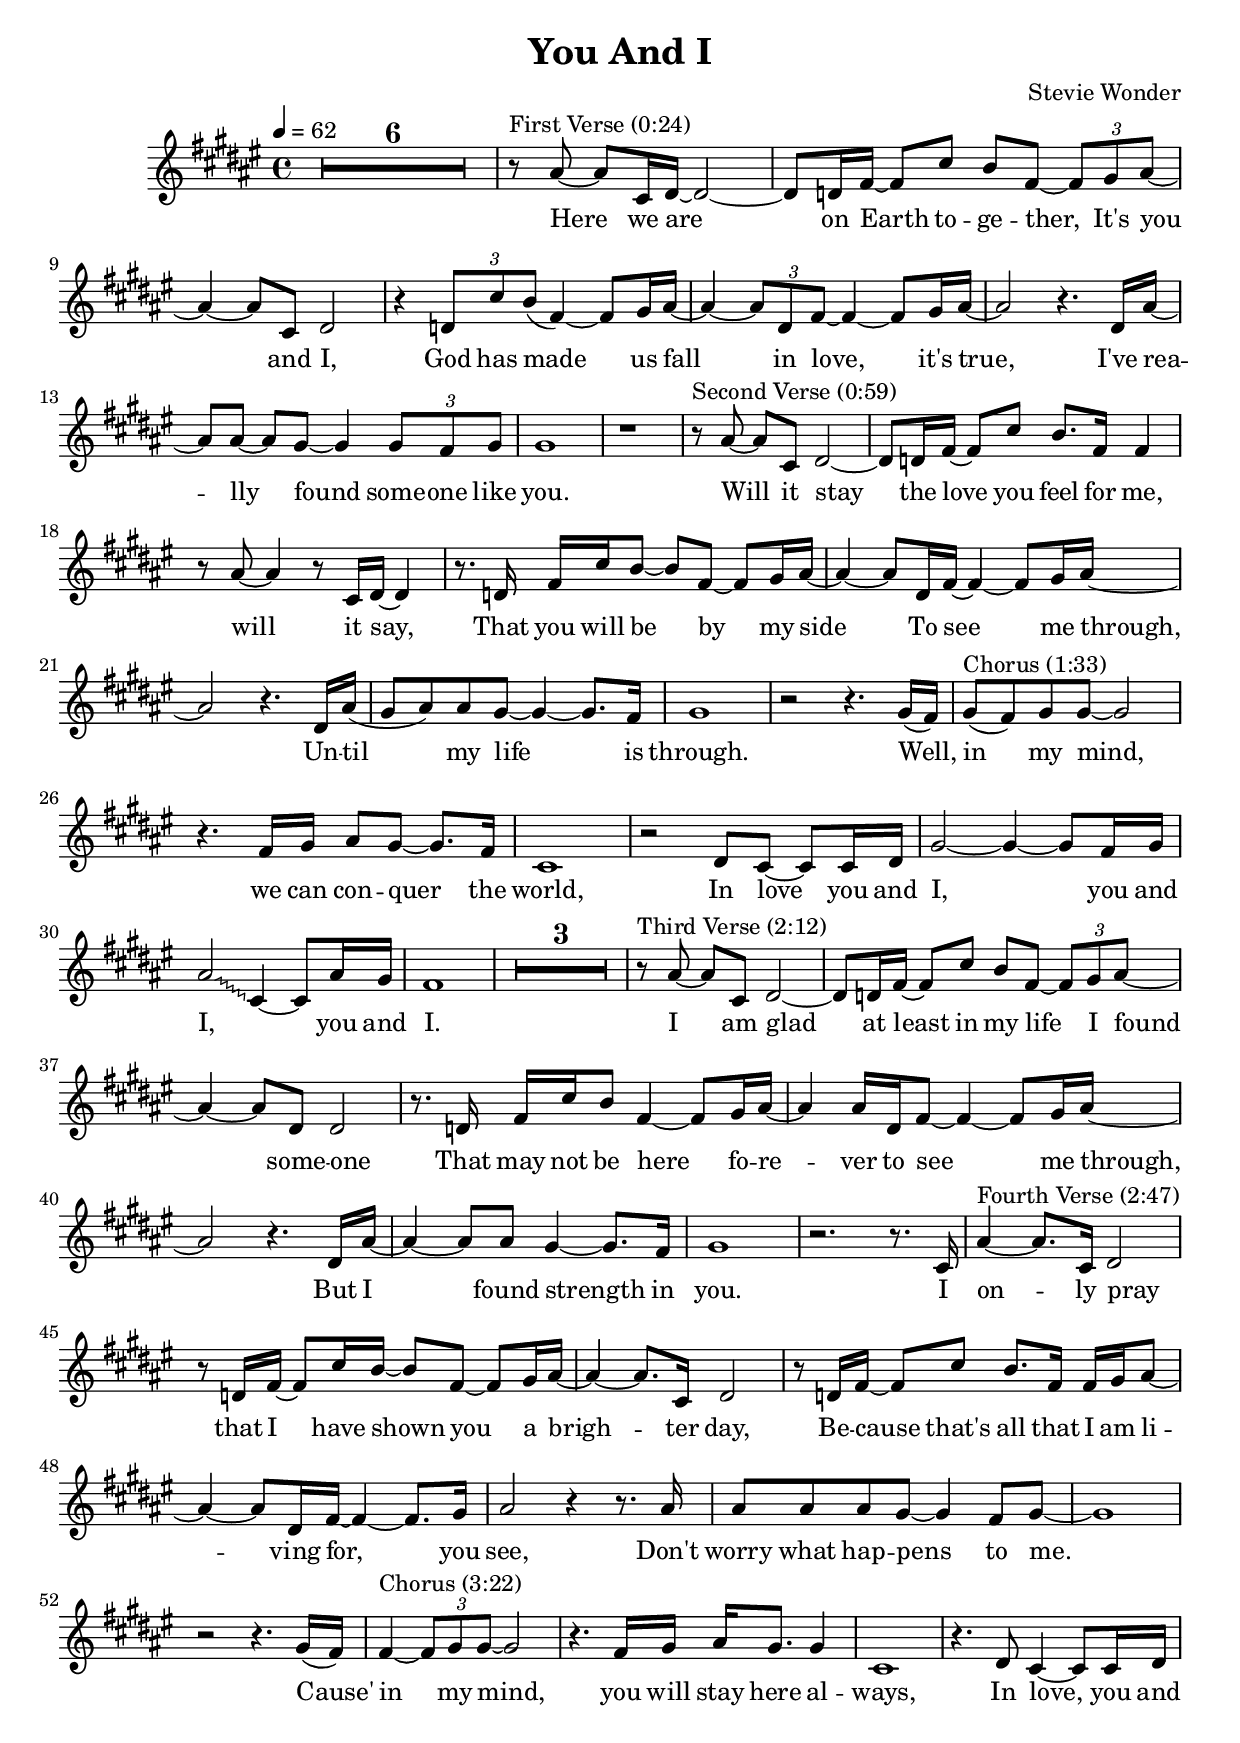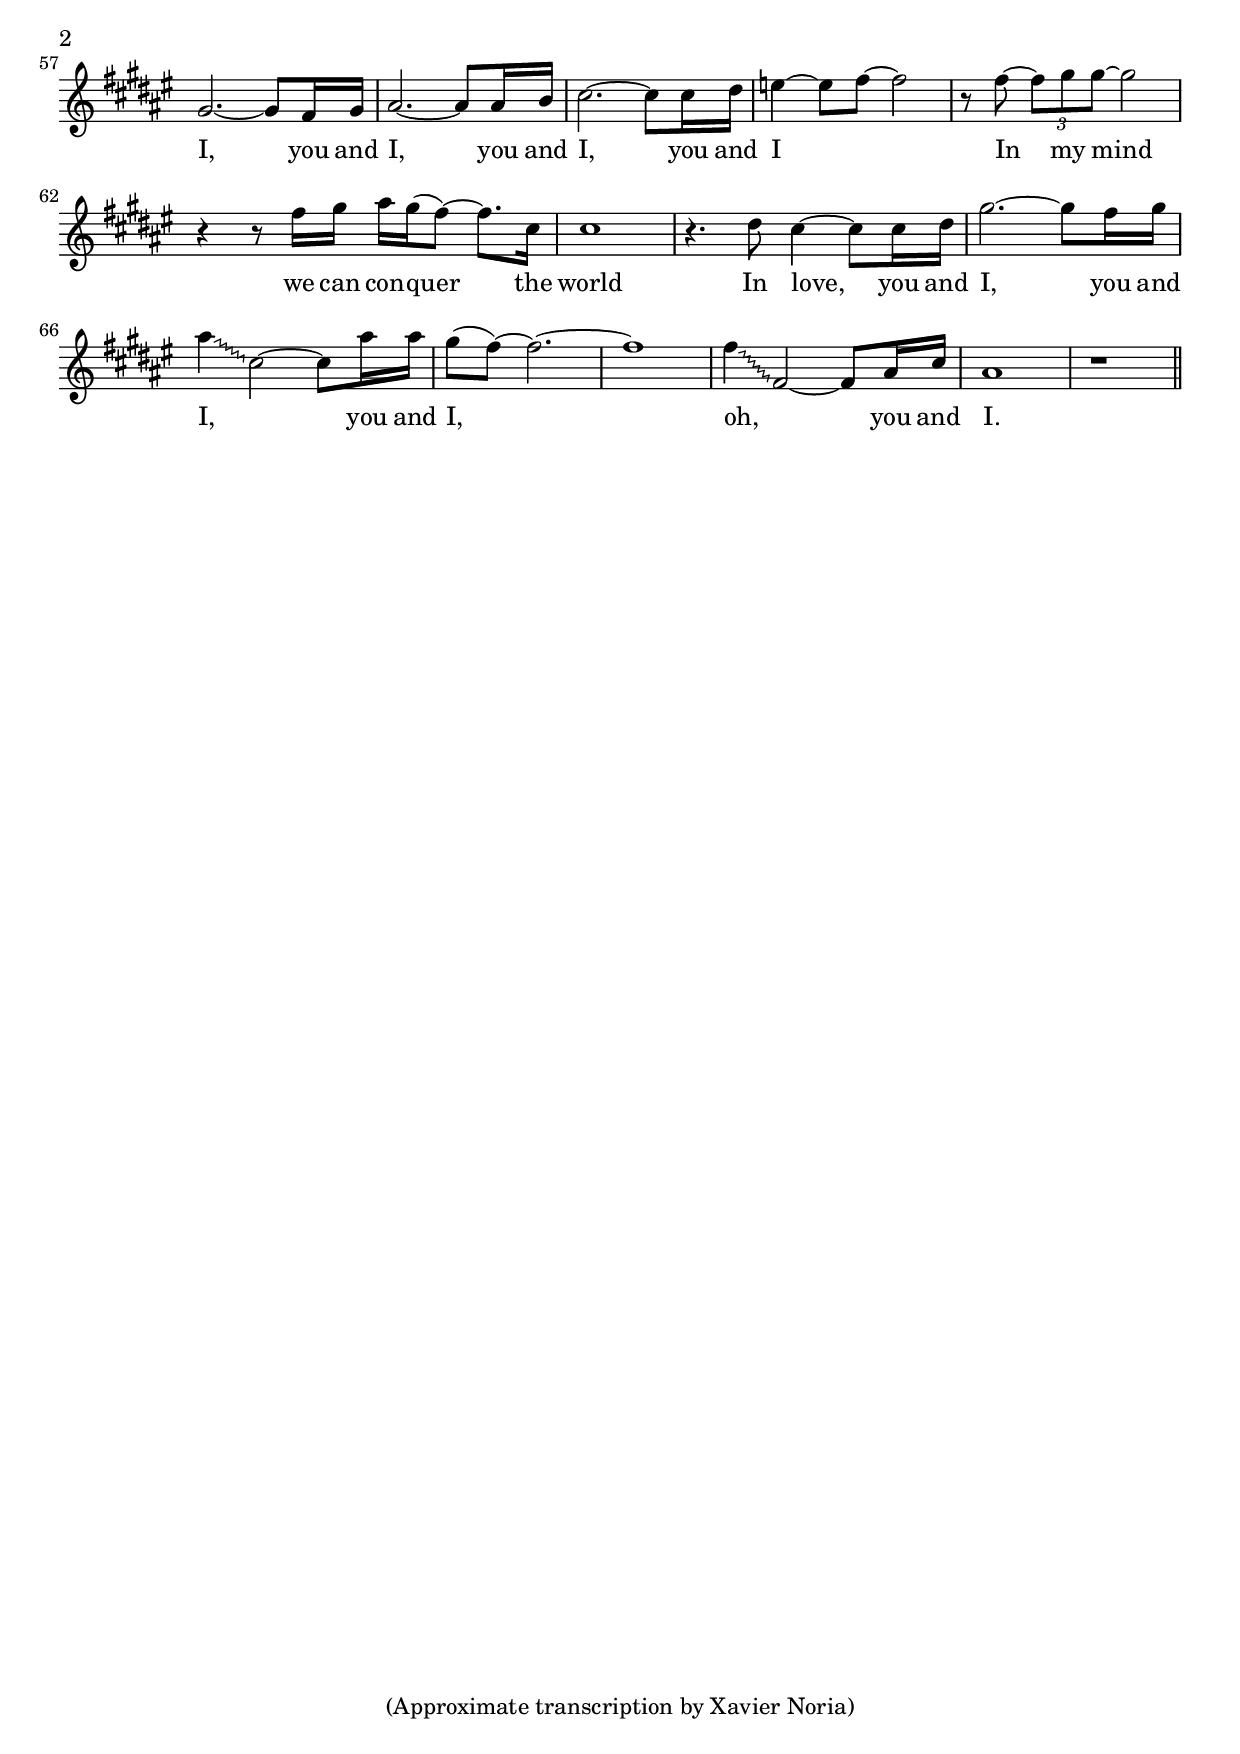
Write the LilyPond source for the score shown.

\version "2.16.1"

\include "english.ly"

\header {
  title    = "You And I"
  composer = "Stevie Wonder"
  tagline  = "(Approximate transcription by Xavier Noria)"
}

melody = \relative c'' {
  \clef treble
  \key fs \major
  \time 4/4
  \tempo 4 = 62

  \compressFullBarRests
  \override MultiMeasureRest #'expand-limit = #2
  \override Glissando #'style = #'zigzag


  % --- Introduction -----------------------------------------------------------

  % 1 ~ 0:00
  R1*6 |


  % --- First Verse ------------------------------------------------------------

  % 7 ~ 0:24
  r8^"First Verse (0:24)" as ~ as cs,16  ds16 ~ ds2 ~ |

  % 8 ~ 0:28
  ds8 d16 fs ~ fs8 cs' b fs ~ \times 2/3 { fs gs as ~ } |

  % 9 ~ 0:32
  as4 ~ as8 cs,8 ds2 ~ |

  % 10 ~ 0:35
  r4 \times 2/3 { d8 cs' b( } fs4) ~ fs8 gs16 as ~ |

  % 11 ~ 0:39
  as4 ~ \times 2/3 { as8 ds, fs ~ } fs4 ~ fs8 gs16 as ~ |

  % 12 ~ 0:43
  as2 r4. ds,16 as' ~ |

  % 13 ~ 0:47
  as8[ as] ~ as gs ~ gs4 \times 2/3 { gs8 fs gs } |

  % 14 ~ 0:51
  gs1 |

  % 15 ~ 0:55
  r1 |


  % --- Second Verse -----------------------------------------------------------

  % 16 ~ 0:59
  r8^"Second Verse (0:59)" as8 ~ as[ cs,] ds2 ~ |

  % 17 ~ 1:03
  ds8 d16 fs ~ fs8 cs' b8. fs16 fs4 |

  % 18 ~ 1:06
  r8 as ~ as4 r8 cs,16 ds ~ ds4 ~ |

  % 19 ~ 1:10
  r8. d16 fs cs' b8 ~ b8 fs ~ fs8 gs16 as ~ |

  % 20 ~ 1:14
  as4 ~ as8 ds,16 fs ~ fs4 ~ fs8 gs16 as ~ |

  % 21 ~ 1:18
  as2 r4. ds,16 as'( |

  % 22 ~ 1:22
  gs8 as8) as gs ~ gs4 ~ gs8. fs16  |

  % 23 ~ 1:26
  gs1 |

  % 24 ~ 1:30
  r2 r4. gs16( fs) |


  % --- Chrorus ----------------------------------------------------------------

  % 25 ~ 1:33
  gs8(^"Chorus (1:33)" fs8) gs8 gs ~ gs2 |

  % 26 ~ 1:37
  r4. fs16 gs as8 gs8 ~ gs8. fs16 |

  % 27 ~ 1:41
  cs1 |

  % 28 ~ 1:45
  r2 ds8 cs ~ cs cs16 ds |

  % 29 ~ 1:49
  gs2 ~ gs4 ~ gs8 fs16 gs16 |

  % 30 ~ 1:53
  as2 \glissando cs,4 ~ cs8 as'16 gs16 |

  % 31 ~ 1:57
  fs1 |


  % --- Bridge -----------------------------------------------------------------

  % 32 ~ 2:00
  R1*3


  % --- Third Verse ------------------------------------------------------------

  % 35 ~ 2:12
  r8^"Third Verse (2:12)" as ~ as[ cs,] ds2 ~ |

  % 36 ~ 2:16
  ds8 d16 fs ~ fs8 cs' b fs ~ \times 2/3 { fs gs as ~ } |

  % 37 ~ 2:20
  as4 ~ as8 ds,8 ds2 ~ |

  % 38 ~ 2:24
  r8. d16 fs cs' b8 fs4 ~ fs8 gs16 as ~ |

  % 39 ~ 2:28
  as4 as16 ds,16 fs8 ~ fs4 ~ fs8 gs16 as ~ |

  % 40 ~ 2:3
  as2 r4. ds,16 as' ~ |

  % 41 ~ 2:35
  as4 ~ as8 as gs4 ~ gs8. fs16 |

  % 42 ~ 2:39
  gs1 |

  % 43 ~ 2:43
  r2. r8. cs,16 |


  % --- Fourth Verse -----------------------------------------------------------

  % 44 ~ 2:47
  as'4^"Fourth Verse (2:47)" ~ as8.[ cs,16] ds2 ~ |

  % 45 ~ 2:51
  r8 d16[ fs] ~ fs8 cs'16 b ~ b8 fs ~ fs gs16 as ~ |

  % 46 ~ 2:55
  as4 ~ as8. cs,16 ds2 |

  % 47 ~ 2:59
  r8 d16[ fs] ~ fs8 cs' b8. fs16 fs gs as8 ~ |

  % 48 ~ 3:02
  as4 ~ as8 ds,16 fs ~ fs4 ~ fs8. gs16 |

  % 49 ~ 3:06
  as2 r4 r8. as16 |

  % 50 ~ 3:10
  as8 as as gs ~ gs4 fs8 gs ~ |

  % 51 ~ 3:14
  gs1 |

  % 52 ~ 3:18
  r2 r4. gs16( fs) |


  % --- Chorus -----------------------------------------------------------------

  % 53 ~ 3:22
  fs4^"Chorus (3:22)" ~ \times 2/3 { fs8 gs gs ~ } gs2 |

  % 54 ~ 3:26
  r4. fs16[ gs] as gs8. gs4 |

  % 55 ~ 3:30
  cs,1 |

  % 56 ~ 3:33
  r4. ds8 cs4 ~ cs8 cs16 ds |

  % 57 ~ 3:37
  gs2. ~ gs8 fs16 gs |

  % 58 ~ 3:41
  as2. ~ as8 as16 b |

  % 59 ~ 3:45
  cs2. ~ cs8 cs16 ds |

  % 60 ~ 3:49
  e4 ~ e8 fs8 ~ fs2 |

  % 61 ~ 3:53
  r8 fs ~ \times 2/3 { fs gs gs ~ } gs2 |

  % 62 ~ 3:57
  r4 r8 fs16 gs as gs( fs8) ~ fs8. cs16 |

  % 63 ~ 4:00
  cs1 |

  % 65 ~ 4:04
  r4. ds8 cs4 ~ cs8 cs16 ds |

  % 66 ~ 4:08
  gs2. ~ gs8 fs16 gs |

  % 67 ~ 4:12
  as4 \glissando cs,2 ~ cs8 as'16 as |

  % 68 ~ 4:16
  gs8( fs) ~ fs2. ~ |

  % 69 ~ 4:20
  fs1 |

  % 70 ~ 4:24
  fs4 \glissando fs,2 ~ fs8 as16 cs |

  % 71 ~ 4:28
  as1 |

  % 72 ~ 4:32
  r1 \bar "||"
}

\addlyrics {
  Here we are on Earth to -- ge -- ther,
  It's you and I,
  God has made us fall in love, it's true,
  I've rea -- lly found some -- one like you.

  Will it stay the love you feel for me, will it say,
  That you will be by my side
  To see me through,
  Un -- til my life is through.

  Well, in my mind, we can con -- quer the world,
  In love you and I, you and I, _ you and I.

  I am glad at least in my life I found some -- one
  That may not be here fo -- re -- ver to see me through,
  But I found strength in you.

  I on -- ly pray that I have shown you a brigh -- ter day,
  Be -- cause that's all that I am li -- ving for, you see,
  Don't worry what hap -- pens to me.

  Cause' in my mind, you will stay here al -- ways,
  In love, you and I, you and I, you and I, you and I _
  In my mind we can con -- quer the world
  In love, you and I, you and I, _ you and I, oh, _ you and I.
}

\score {
  \new Staff \melody
}
